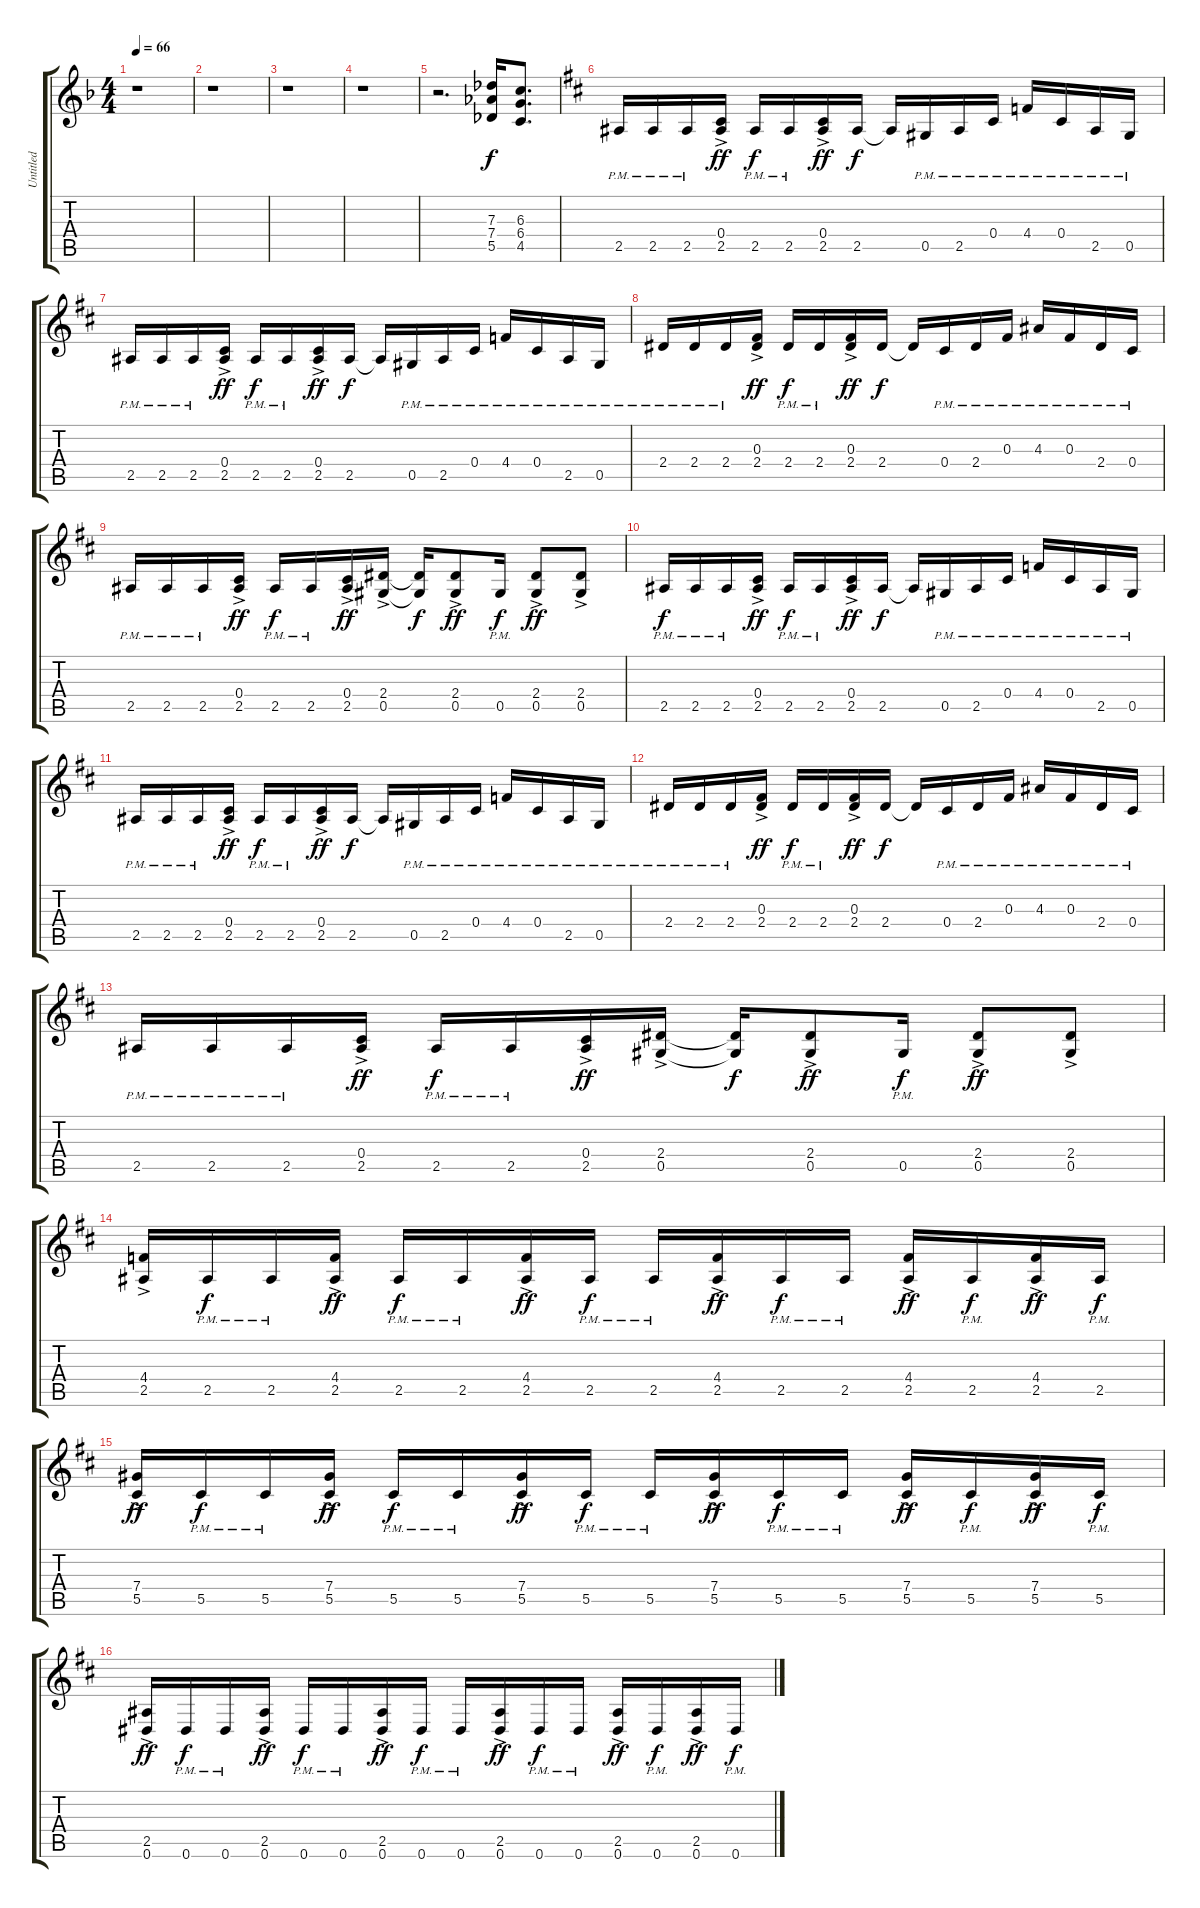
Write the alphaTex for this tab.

\track ("Untitled" "Untitled") {instrument distortionguitar}
\staff {score tabs}
\tuning (Eb4 Bb3 Gb3 Db3 Ab2 Eb2) {hide}
\ts (4 4)
\tempo 66
\clef g2
\ks f
r.1{dy ff} |
r.1 |
r.1 |
r.1 |
r.2{d} (7.3 7.4 5.5).16{dy f} (6.3 6.4 4.5).8{d} |
\ks d
2.5{pm}.16 2.5{pm}.16 2.5{pm}.16 (0.4{ac} 2.5{ac}).16{dy ff} 2.5{pm}.16{dy f} 2.5{pm}.16 (0.4{ac} 2.5{ac}).16{dy ff} 2.5.16{dy f} 2.5{t}.16 0.5{pm}.16 2.5{pm}.16 0.4{pm}.16 4.4{pm}.16 0.4{pm}.16 2.5{pm}.16 0.5{pm}.16 |
2.5{pm}.16 2.5{pm}.16 2.5{pm}.16 (0.4{ac} 2.5{ac}).16{dy ff} 2.5{pm}.16{dy f} 2.5{pm}.16 (0.4{ac} 2.5{ac}).16{dy ff} 2.5.16{dy f} 2.5{t}.16 0.5{pm}.16 2.5{pm}.16 0.4{pm}.16 4.4{pm}.16 0.4{pm}.16 2.5{pm}.16 0.5{pm}.16 |
2.4{pm}.16 2.4{pm}.16 2.4{pm}.16 (0.3{ac} 2.4{ac}).16{dy ff} 2.4{pm}.16{dy f} 2.4{pm}.16 (0.3{ac} 2.4{ac}).16{dy ff} 2.4.16{dy f} 2.4{t}.16 0.4{pm}.16 2.4{pm}.16 0.3{pm}.16 4.3{pm}.16 0.3{pm}.16 2.4{pm}.16 0.4{pm}.16 |
2.5{pm}.16 2.5{pm}.16 2.5{pm}.16 (0.4{ac} 2.5{ac}).16{dy ff} 2.5{pm}.16{dy f} 2.5{pm}.16 (0.4{ac} 2.5{ac}).16{dy ff} (2.4{ac} 0.5{ac}).16 (2.4{t} 0.5{t}).16{dy f} (2.4{ac} 0.5{ac}).8{dy ff} 0.5{pm}.16{dy f} (2.4{ac} 0.5{ac}).8{dy ff} (2.4{ac} 0.5{ac}).8 |
2.5{pm}.16{dy f} 2.5{pm}.16 2.5{pm}.16 (0.4{ac} 2.5{ac}).16{dy ff} 2.5{pm}.16{dy f} 2.5{pm}.16 (0.4{ac} 2.5{ac}).16{dy ff} 2.5.16{dy f} 2.5{t}.16 0.5{pm}.16 2.5{pm}.16 0.4{pm}.16 4.4{pm}.16 0.4{pm}.16 2.5{pm}.16 0.5{pm}.16 |
2.5{pm}.16 2.5{pm}.16 2.5{pm}.16 (0.4{ac} 2.5{ac}).16{dy ff} 2.5{pm}.16{dy f} 2.5{pm}.16 (0.4{ac} 2.5{ac}).16{dy ff} 2.5.16{dy f} 2.5{t}.16 0.5{pm}.16 2.5{pm}.16 0.4{pm}.16 4.4{pm}.16 0.4{pm}.16 2.5{pm}.16 0.5{pm}.16 |
2.4{pm}.16 2.4{pm}.16 2.4{pm}.16 (0.3{ac} 2.4{ac}).16{dy ff} 2.4{pm}.16{dy f} 2.4{pm}.16 (0.3{ac} 2.4{ac}).16{dy ff} 2.4.16{dy f} 2.4{t}.16 0.4{pm}.16 2.4{pm}.16 0.3{pm}.16 4.3{pm}.16 0.3{pm}.16 2.4{pm}.16 0.4{pm}.16 |
2.5{pm}.16 2.5{pm}.16 2.5{pm}.16 (0.4{ac} 2.5{ac}).16{dy ff} 2.5{pm}.16{dy f} 2.5{pm}.16 (0.4{ac} 2.5{ac}).16{dy ff} (2.4{ac} 0.5{ac}).16 (2.4{t} 0.5{t}).16{dy f} (2.4{ac} 0.5{ac}).8{dy ff} 0.5{pm}.16{dy f} (2.4{ac} 0.5{ac}).8{dy ff} (2.4{ac} 0.5{ac}).8 |
(4.4{ac} 2.5{ac}).16 2.5{pm}.16{dy f} 2.5{pm}.16 (4.4{ac} 2.5{ac}).16{dy ff} 2.5{pm}.16{dy f} 2.5{pm}.16 (4.4{ac} 2.5{ac}).16{dy ff} 2.5{pm}.16{dy f} 2.5{pm}.16 (4.4{ac} 2.5{ac}).16{dy ff} 2.5{pm}.16{dy f} 2.5{pm}.16 (4.4{ac} 2.5{ac}).16{dy ff} 2.5{pm}.16{dy f} (4.4{ac} 2.5{ac}).16{dy ff} 2.5{pm}.16{dy f} |
(7.4{ac} 5.5{ac}).16{dy ff} 5.5{pm}.16{dy f} 5.5{pm}.16 (7.4{ac} 5.5{ac}).16{dy ff} 5.5{pm}.16{dy f} 5.5{pm}.16 (7.4{ac} 5.5{ac}).16{dy ff} 5.5{pm}.16{dy f} 5.5{pm}.16 (7.4{ac} 5.5{ac}).16{dy ff} 5.5{pm}.16{dy f} 5.5{pm}.16 (7.4{ac} 5.5{ac}).16{dy ff} 5.5{pm}.16{dy f} (7.4{ac} 5.5{ac}).16{dy ff} 5.5{pm}.16{dy f} |
(2.5{ac} 0.6{ac}).16{dy ff} 0.6{pm}.16{dy f} 0.6{pm}.16 (2.5{ac} 0.6{ac}).16{dy ff} 0.6{pm}.16{dy f} 0.6{pm}.16 (2.5{ac} 0.6{ac}).16{dy ff} 0.6{pm}.16{dy f} 0.6{pm}.16 (2.5{ac} 0.6{ac}).16{dy ff} 0.6{pm}.16{dy f} 0.6{pm}.16 (2.5{ac} 0.6{ac}).16{dy ff} 0.6{pm}.16{dy f} (2.5{ac} 0.6{ac}).16{dy ff} 0.6{pm}.16{dy f}
